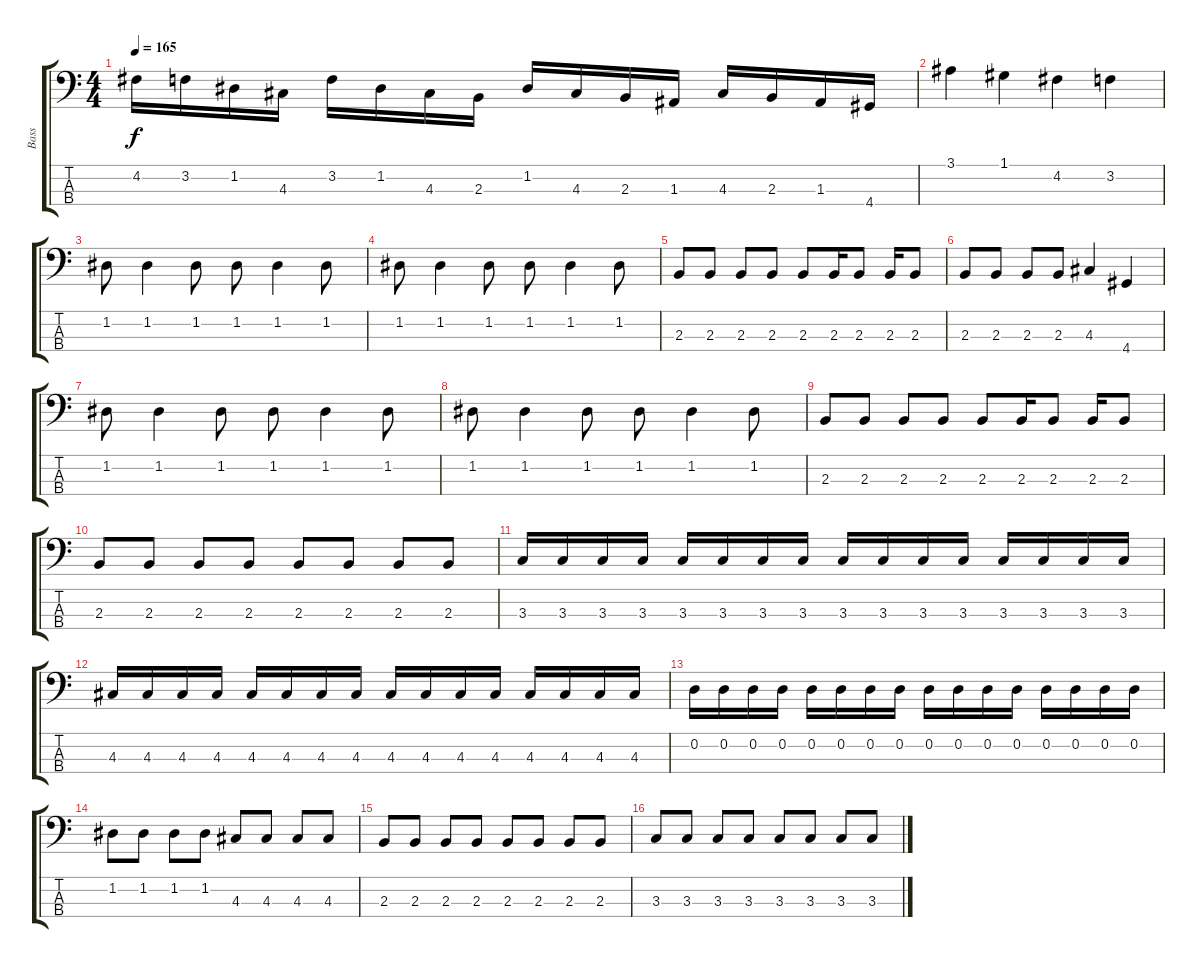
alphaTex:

\track ("Bass" "Bass") {instrument electricbassfinger}
\staff {score tabs}
\tuning (G2 D2 A1 E1) {hide}
\ts (4 4)
\tempo 165
\clef f4
\ks c
4.2.16{dy f} 3.2.16 1.2.16 4.3.16 3.2.16 1.2.16 4.3.16 2.3.16 1.2.16 4.3.16 2.3.16 1.3.16 4.3.16 2.3.16 1.3.16 4.4.16 |
3.1.4 1.1.4 4.2.4 3.2.4 |
1.2.8 1.2.4 1.2.8 1.2.8 1.2.4 1.2.8 |
1.2.8 1.2.4 1.2.8 1.2.8 1.2.4 1.2.8 |
2.3.8 2.3.8 2.3.8 2.3.8 2.3.8 2.3.16 2.3.8 2.3.16 2.3.8 |
2.3.8 2.3.8 2.3.8 2.3.8 4.3.4 4.4.4 |
1.2.8 1.2.4 1.2.8 1.2.8 1.2.4 1.2.8 |
1.2.8 1.2.4 1.2.8 1.2.8 1.2.4 1.2.8 |
2.3.8 2.3.8 2.3.8 2.3.8 2.3.8 2.3.16 2.3.8 2.3.16 2.3.8 |
2.3.8 2.3.8 2.3.8 2.3.8 2.3.8 2.3.8 2.3.8 2.3.8 |
3.3.16 3.3.16 3.3.16 3.3.16 3.3.16 3.3.16 3.3.16 3.3.16 3.3.16 3.3.16 3.3.16 3.3.16 3.3.16 3.3.16 3.3.16 3.3.16 |
4.3.16 4.3.16 4.3.16 4.3.16 4.3.16 4.3.16 4.3.16 4.3.16 4.3.16 4.3.16 4.3.16 4.3.16 4.3.16 4.3.16 4.3.16 4.3.16 |
0.2.16 0.2.16 0.2.16 0.2.16 0.2.16 0.2.16 0.2.16 0.2.16 0.2.16 0.2.16 0.2.16 0.2.16 0.2.16 0.2.16 0.2.16 0.2.16 |
1.2.8 1.2.8 1.2.8 1.2.8 4.3.8 4.3.8 4.3.8 4.3.8 |
2.3.8 2.3.8 2.3.8 2.3.8 2.3.8 2.3.8 2.3.8 2.3.8 |
3.3.8 3.3.8 3.3.8 3.3.8 3.3.8 3.3.8 3.3.8 3.3.8
